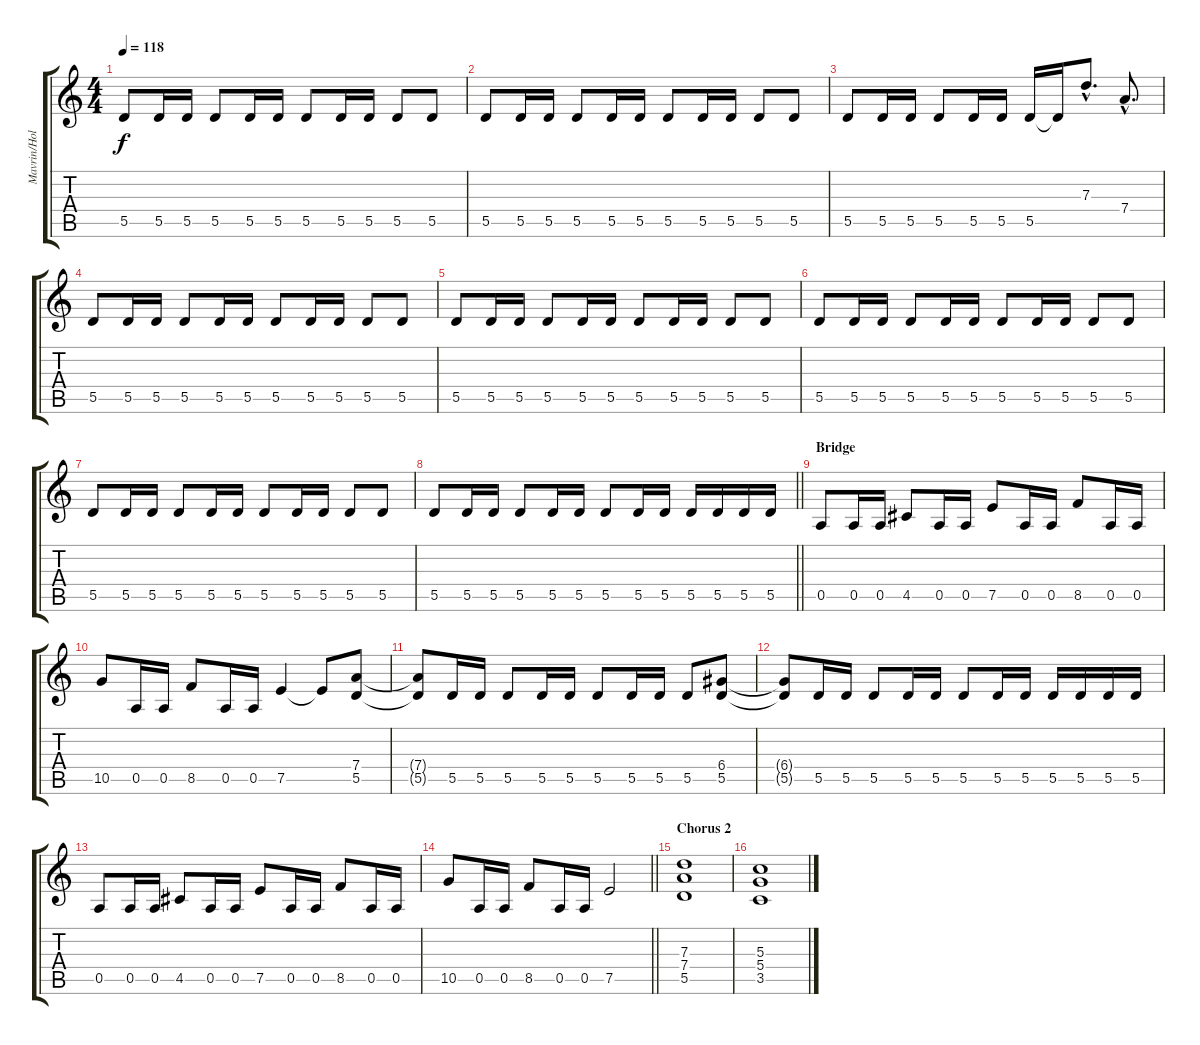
\track ("Mavrin/Holstinin" "Mavrin/Hol") {instrument distortionguitar}
\staff {score tabs}
\tuning (E4 B3 G3 D3 A2 E2) {hide}
\ts (4 4)
\tempo 118
\clef g2
\ks c
5.5.8{dy f} 5.5.16 5.5.16 5.5.8 5.5.16 5.5.16 5.5.8 5.5.16 5.5.16 5.5.8 5.5.8 |
5.5.8 5.5.16 5.5.16 5.5.8 5.5.16 5.5.16 5.5.8 5.5.16 5.5.16 5.5.8 5.5.8 |
5.5.8 5.5.16 5.5.16 5.5.8 5.5.16 5.5.16 5.5.16 5.5{t}.16 7.3{hac}.8{d} 7.4{hac}.8{d} |
5.5.8 5.5.16 5.5.16 5.5.8 5.5.16 5.5.16 5.5.8 5.5.16 5.5.16 5.5.8 5.5.8 |
5.5.8 5.5.16 5.5.16 5.5.8 5.5.16 5.5.16 5.5.8 5.5.16 5.5.16 5.5.8 5.5.8 |
5.5.8 5.5.16 5.5.16 5.5.8 5.5.16 5.5.16 5.5.8 5.5.16 5.5.16 5.5.8 5.5.8 |
5.5.8 5.5.16 5.5.16 5.5.8 5.5.16 5.5.16 5.5.8 5.5.16 5.5.16 5.5.8 5.5.8 |
\barLineRight lightlight
5.5.8 5.5.16 5.5.16 5.5.8 5.5.16 5.5.16 5.5.8 5.5.16 5.5.16 5.5.16 5.5.16 5.5.16 5.5.16 |
\section ("" "Bridge")
0.5.8 0.5.16 0.5.16 4.5.8 0.5.16 0.5.16 7.5.8 0.5.16 0.5.16 8.5.8 0.5.16 0.5.16 |
10.5.8 0.5.16 0.5.16 8.5.8 0.5.16 0.5.16 7.5.4 7.5{t}.8 (7.4 5.5).8 |
(7.4{t} 5.5{t}).8 5.5.16 5.5.16 5.5.8 5.5.16 5.5.16 5.5.8 5.5.16 5.5.16 5.5.8 (6.4 5.5).8 |
(6.4{t} 5.5{t}).8 5.5.16 5.5.16 5.5.8 5.5.16 5.5.16 5.5.8 5.5.16 5.5.16 5.5.16 5.5.16 5.5.16 5.5.16 |
0.5.8 0.5.16 0.5.16 4.5.8 0.5.16 0.5.16 7.5.8 0.5.16 0.5.16 8.5.8 0.5.16 0.5.16 |
\barLineRight lightlight
10.5.8 0.5.16 0.5.16 8.5.8 0.5.16 0.5.16 7.5.2 |
\section ("" "Chorus 2")
(7.3 7.4 5.5).1 |
(5.3 5.4 3.5).1
